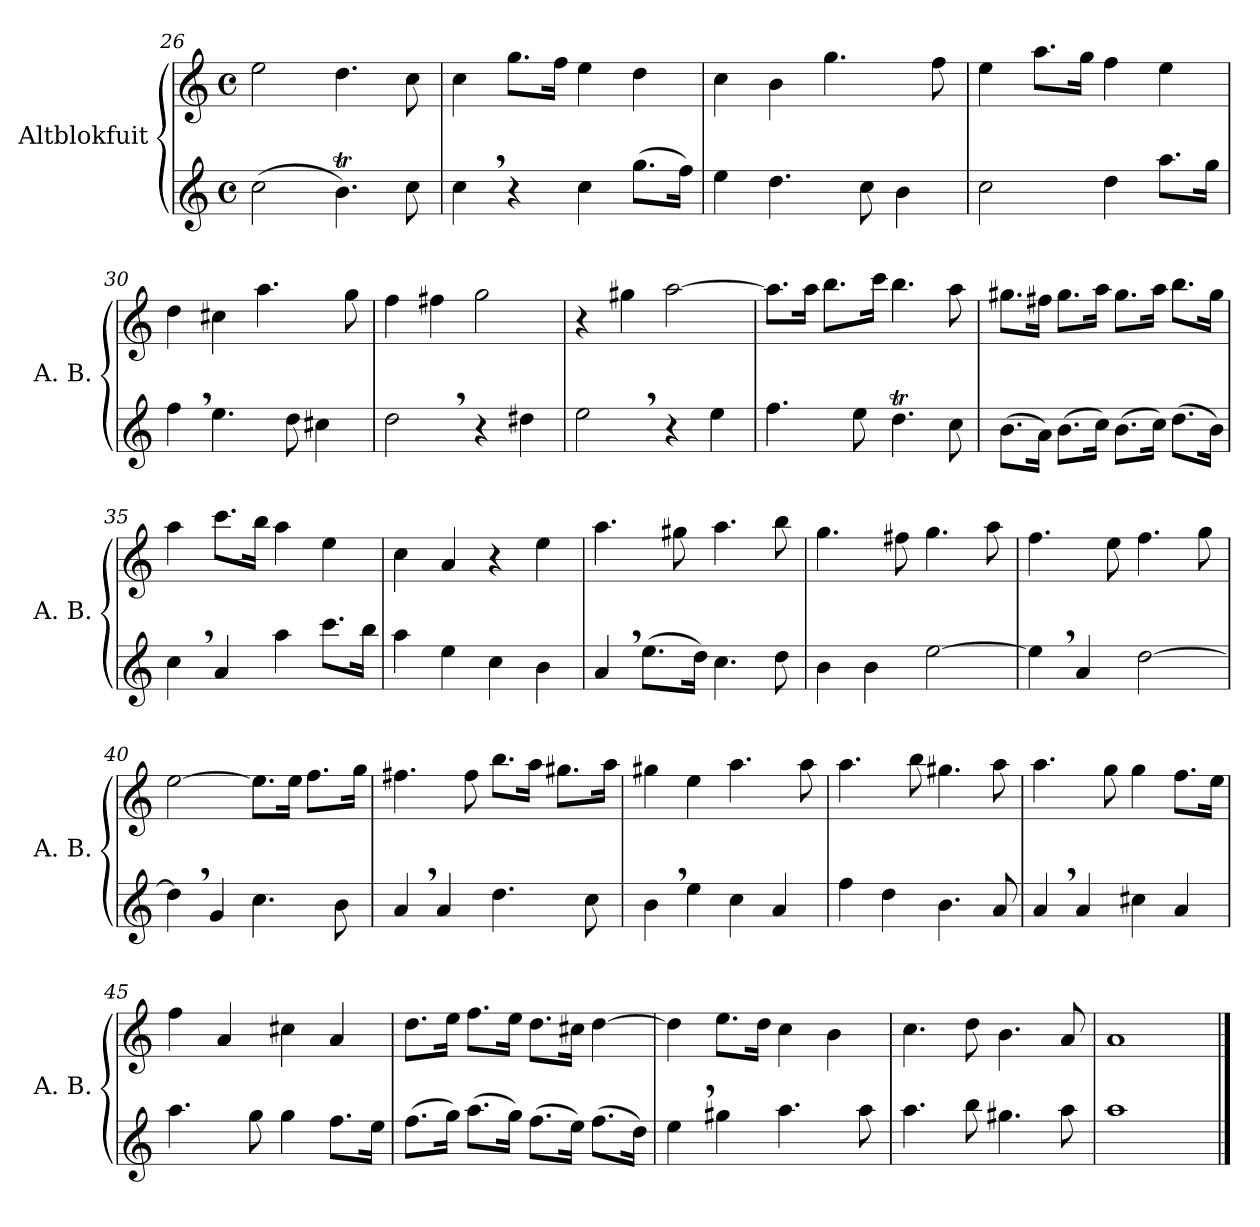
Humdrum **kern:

**kern	**kern
*part2	*part1
*staff2	*staff1
*I"Altblokfuit	*I"Altblokfuit
*I'A. B.	*I'A. B.
*clefG2	*clefG2
*k[]	*k[]
*M4/4	*M4/4
*met(c)	*met(c)
=26	=26
(2cc\	2ee\
4.bt\)	4.dd\
8cc\	8cc\
!!LO:PB:g=z
=27	=27
4cc,\	4cc\
4r	8.gg\L
.	16ff\Jk
4cc\	4ee\
(8.gg\L	4dd\
16ff\Jk)	.
=28	=28
4ee\	4cc\
4.dd\	4b\
.	4.gg\
8cc\	.
4b\	.
.	8ff\
=29	=29
2cc\	4ee\
.	8.aa\L
.	16gg\Jk
4dd\	4ff\
8.aa\L	4ee\
16gg\Jk	.
=30	=30
4ff,\	4dd\
4.ee\	4cc#X\
.	4.aa\
8dd\	.
4cc#X\	.
.	8gg\
=31	=31
2dd,\	4ff\
.	4ff#X\
4r	2gg\
4dd#X\	.
=32	=32
2ee,\	4r
.	4gg#X\
4r	[2aa\
4ee\	.
!!LO:LB:g=z
=33	=33
4.ff\	8.aa\L]
.	16aa\Jk
.	8.bb\L
8ee\	.
.	16ccc\Jk
4.ddT\	4.bb\
8cc\	8aa\
=34	=34
(8.b\L	8.gg#X\L
16a\Jk)	16ff#X\Jk
(8.b\L	8.gg#\L
16cc\Jk)	16aa\Jk
(8.b\L	8.gg#\L
16cc\Jk)	16aa\Jk
(8.dd\L	8.bb\L
16b\Jk)	16gg#\Jk
=35	=35
4cc,\	4aa\
4a/	8.ccc\L
.	16bb\Jk
4aa\	4aa\
8.ccc\L	4ee\
16bb\Jk	.
=36	=36
4aa\	4cc\
4ee\	4a/
4cc\	4r
4b\	4ee\
!!LO:LB:g=z
=37	=37
4a,/	4.aa\
(8.ee\L	.
.	8gg#X\
16dd\Jk)	.
4.cc\	4.aa\
8dd\	8bb\
=38	=38
4b\	4.gg\
4b\	.
.	8ff#X\
[2ee\	4.gg\
.	8aa\
=39	=39
4ee,\]	4.ff\
4a/	.
.	8ee\
[2dd\	4.ff\
.	8gg\
=40	=40
4dd,\]	[2ee\
4g/	.
4.cc\	8.ee\L]
.	16ee\Jk
.	8.ff\L
8b\	.
.	16gg\Jk
=41	=41
4a,/	4.ff#X\
4a/	.
.	8ff#\
4.dd\	8.bb\L
.	16aa\Jk
.	8.gg#X\L
8cc\	.
.	16aa\Jk
!!LO:LB:g=z
=42	=42
4b,\	4gg#X\
4ee\	4ee\
4cc\	4.aa\
4a/	.
.	8aa\
=43	=43
4ff\	4.aa\
4dd\	.
.	8bb\
4.b\	4.gg#X\
8a/	8aa\
=44	=44
4a,/	4.aa\
4a/	.
.	8gg\
4cc#X\	4gg\
4a/	8.ff\L
.	16ee\Jk
=45	=45
4.aa\	4ff\
.	4a/
8gg\	.
4gg\	4cc#X\
8.ff\L	4a/
16ee\Jk	.
=46	=46
(8.ff\L	8.dd\L
16gg\Jk)	16ee\Jk
(8.aa\L	8.ff\L
16gg\Jk)	16ee\Jk
(8.ff\L	8.dd\L
16ee\Jk)	16cc#X\Jk
(8.ff\L	[4dd\
16dd\Jk)	.
!!LO:LB:g=z
=47	=47
4ee,\	4dd\]
4gg#X\	8.ee\L
.	16dd\Jk
4.aa\	4cc\
.	4b\
8aa\	.
=48	=48
4.aa\	4.cc\
8bb\	8dd\
4.gg#X\	4.b\
8aa\	8a/
=49	=49
1aa	1a
==	==
*-	*-
